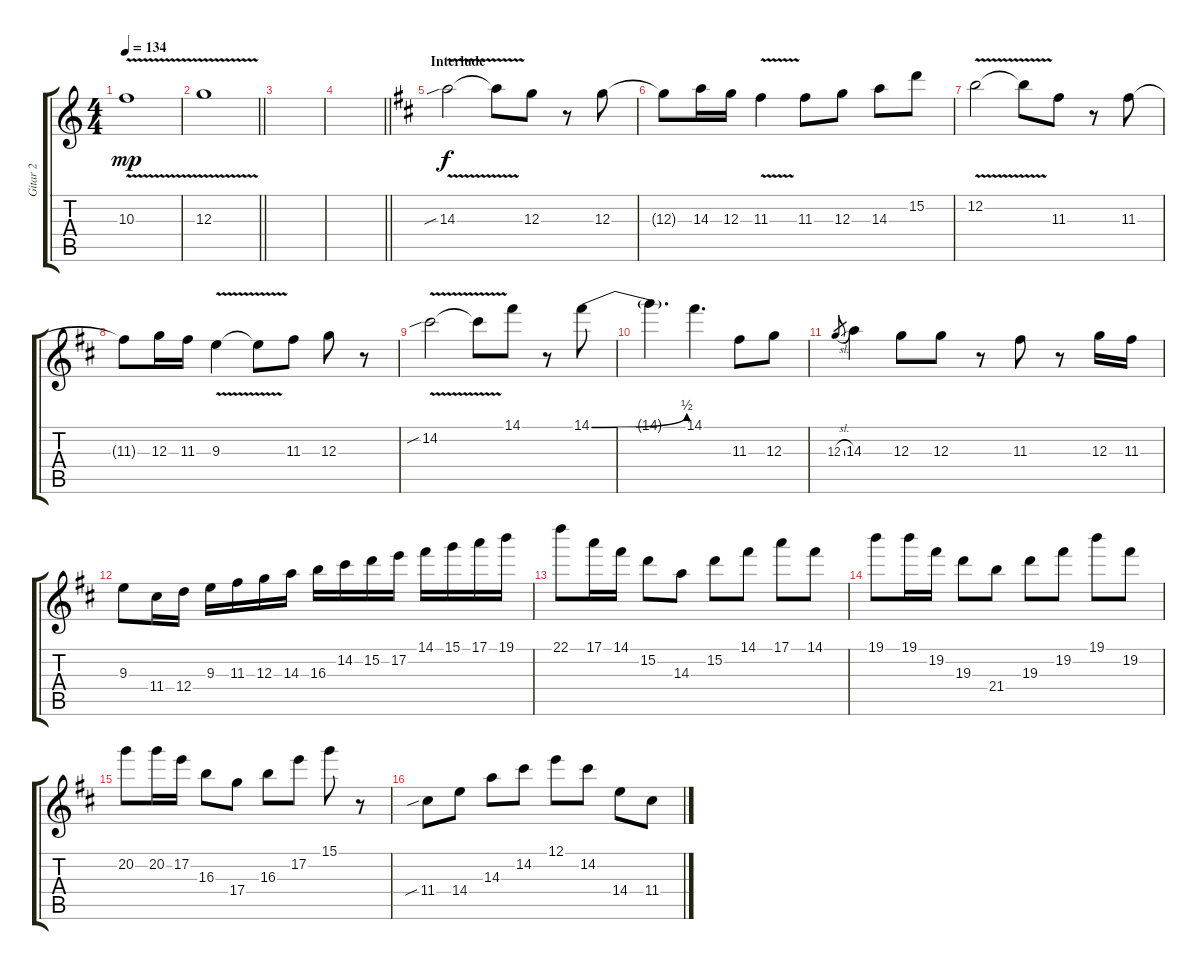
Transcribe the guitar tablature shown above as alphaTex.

\track ("Gitar 2" "Gitar 2") {instrument overdrivenguitar}
\staff {score tabs}
\tuning (E4 B3 G3 D3 A2 E2) {hide}
\ts (4 4)
\tempo 134
\clef g2
\ks c
10.3{v}.1{dy mp} |
\barLineRight lightlight
12.3{v}.1 |
|
\barLineRight lightlight
|
\section ("" "Interlude")
\ks d
14.3{v sib}.2{dy f volume 9} 14.3{t}.8 12.3.8 r.8 12.3.8 |
12.3{t}.8 14.3.16 12.3.16 11.3{v}.4 11.3.8 12.3.8 14.3.8 15.2.8 |
12.2{v}.2 12.2{t}.8 11.3.8 r.8 11.3.8 |
11.3{t}.8 12.3.16 11.3.16 9.3{v}.4 9.3{t}.8 11.3.8 12.3.8 r.8 |
14.2{v sib}.2 14.2{t}.8 14.1.8 r.8 14.1{be (bend 0 0 60 2)}.8 |
14.1{t}.4{d} 14.1.4{d} 11.3.8 12.3.8 |
12.3{sl}.8{gr} 14.3.4 12.3.8 12.3.8 r.8 11.3.8 r.8 12.3.16 11.3.16 |
9.3.8 11.4.16 12.4.16 9.3.16 11.3.16 12.3.16 14.3.16 16.3.16 14.2.16 15.2.16 17.2.16 14.1.16 15.1.16 17.1.16 19.1.16 |
22.1.8 17.1.16 14.1.16 15.2.8 14.3.8 15.2.8 14.1.8 17.1.8 14.1.8 |
19.1.8 19.1.16 19.2.16 19.3.8 21.4.8 19.3.8 19.2.8 19.1.8 19.2.8 |
20.2.8 20.2.16 17.2.16 16.3.8 17.4.8 16.3.8 17.2.8 15.1.8 r.8 |
11.4{sib}.8 14.4.8 14.3.8 14.2.8 12.1.8 14.2.8 14.4.8 11.4.8
